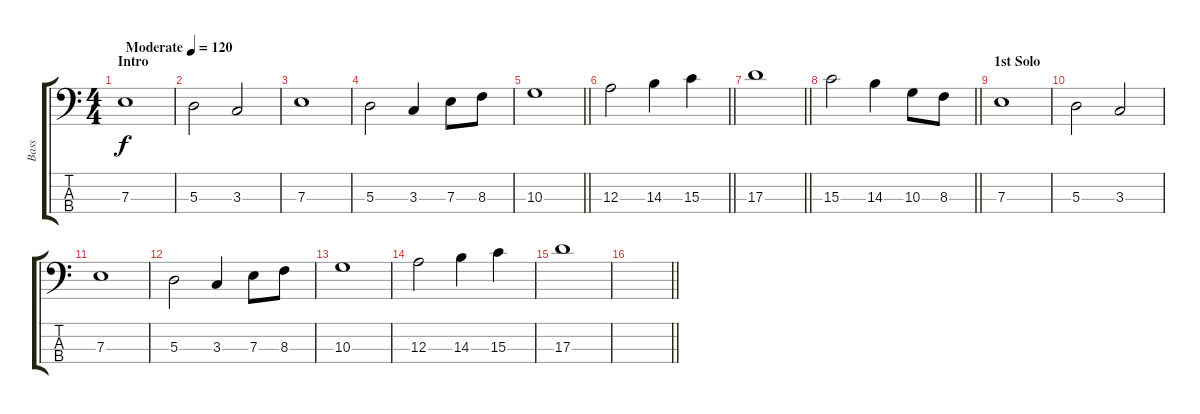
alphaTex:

\track ("Bass" "Bass") {instrument electricbassfinger}
\staff {score tabs}
\tuning (G2 D2 A1 E1) {hide}
\ts (4 4)
\section ("" "Intro")
\tempo (120 "Moderate")
\clef f4
\ks c
7.3.1{dy f instrument electricbassfinger} |
5.3.2 3.3.2 |
7.3.1 |
5.3.2 3.3.4 7.3.8 8.3.8 |
\barLineRight lightlight
10.3.1 |
\barLineRight lightlight
12.3.2 14.3.4 15.3.4 |
\barLineRight lightlight
17.3.1 |
\barLineRight lightlight
15.3.2 14.3.4 10.3.8 8.3.8 |
\section ("" "1st Solo ")
7.3.1 |
5.3.2 3.3.2 |
7.3.1 |
5.3.2 3.3.4 7.3.8 8.3.8 |
10.3.1 |
12.3.2 14.3.4 15.3.4 |
17.3.1 |
\barLineRight lightlight
